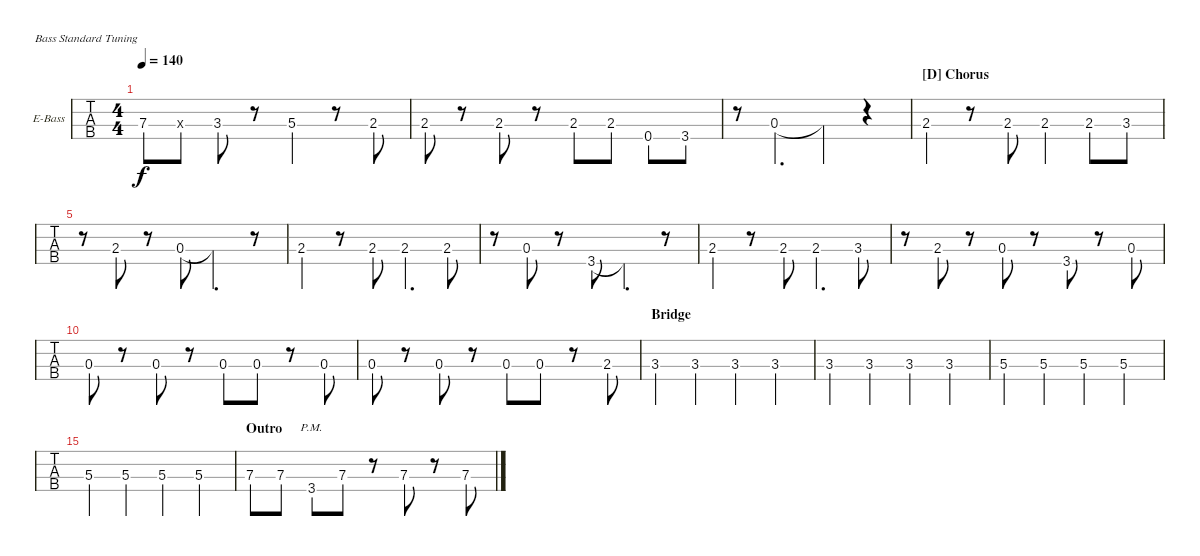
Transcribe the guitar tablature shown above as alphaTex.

\bracketExtendMode nobrackets
\firstSystemTrackNameOrientation horizontal
\otherSystemsTrackNameOrientation horizontal
\defaultBarNumberDisplay FirstOfSystem
\track ("Bass" "E-Bass") {instrument electricbassfinger}
\staff {tabs}
\tuning (G2 D2 A1 E1)
\ts (4 4)
\tempo 140
\clef f4
\ks c
7.3.8{dy f} 7.3{x}.8 3.3.8 r.8 5.3.4 r.8 2.3.8 |
2.3.8 r.8 2.3.8 r.8 2.3.8 2.3.8 0.4.8 3.4.8 |
r.8 0.3.4{d} 0.3{t}.4 r.4 |
\section ("D" "Chorus")
2.3.4 r.8 2.3.8 2.3.4 2.3.8 3.3.8 |
r.8 2.3.8 r.8 0.3.8 0.3{t}.4{d} r.8 |
2.3.4 r.8 2.3.8 2.3.4{d} 2.3.8 |
r.8 0.3.8 r.8 3.4.8 3.4{t}.4{d} r.8 |
2.3.4 r.8 2.3.8 2.3.4{d} 3.3.8 |
r.8 2.3.8 r.8 0.3.8 r.8 3.4.8 r.8 0.3.8 |
0.3.8 r.8 0.3.8 r.8 0.3.8 0.3.8 r.8 0.3.8 |
0.3.8 r.8 0.3.8 r.8 0.3.8 0.3.8 r.8 2.3.8 |
\section ("" "Bridge")
3.3.4 3.3.4 3.3.4 3.3.4 |
3.3.4 3.3.4 3.3.4 3.3.4 |
5.3.4 5.3.4 5.3.4 5.3.4 |
5.3.4 5.3.4 5.3.4 5.3.4 |
\section ("" "Outro")
7.3.8 7.3.8 3.4{pm}.8 7.3.8 r.8 7.3.8 r.8 7.3.8
